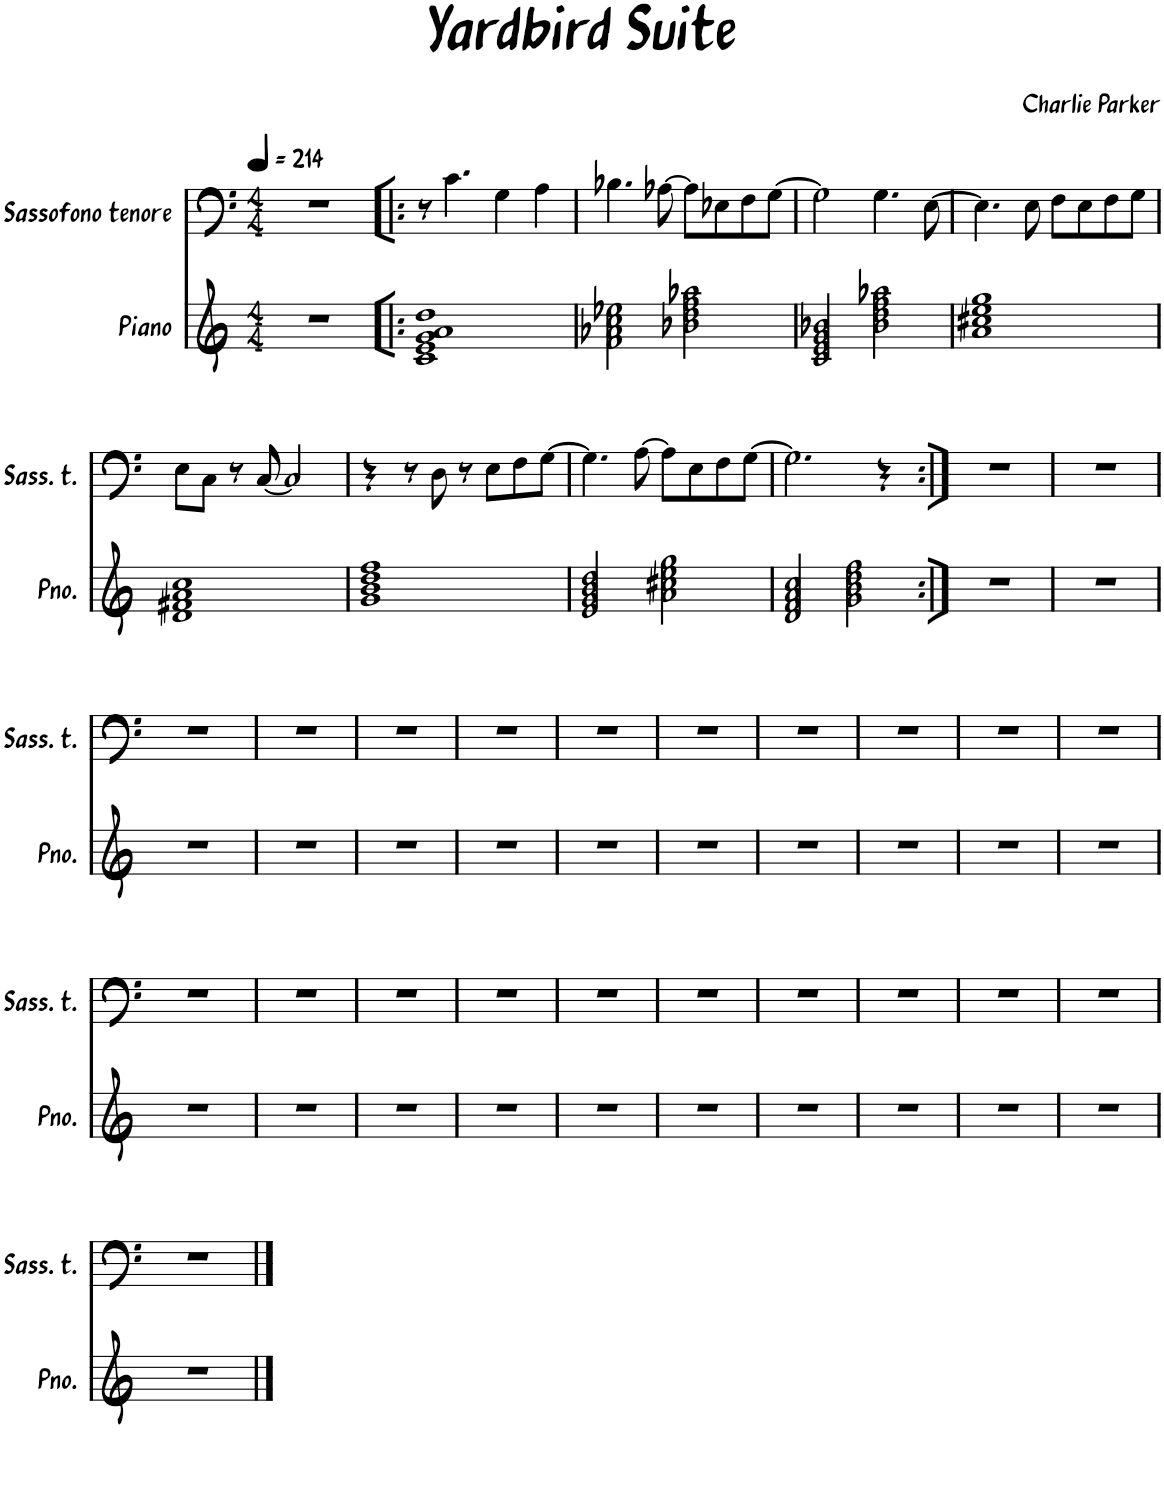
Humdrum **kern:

**kern	**kern
*part2	*part1
*staff2	*staff1
*I"Piano	*I"Sassofono tenore
*I'Pno.	*I'Sass. t.
*clefG2	*clefF4
*	*Trd8c14
*k[]	*k[]
*M4/4	*M4/4
*MM214	*MM214
=1	=1
1r	1r
=2!|:	=2!|:
1c 1e 1g 1a 1dd	8r
.	4.c\
.	4G\
.	4A\
=3	=3
2f\ 2a-X\ 2cc\ 2ee-X\	4.B-X\
.	[8A-X\
2b-X\ 2dd\ 2ff\ 2aa-X\	8A-\L]
.	8E-X\
.	8F\
.	[8G\J
=4	=4
2c/ 2e/ 2g/ 2b-X/	2G\]
2b-\ 2dd\ 2ff\ 2aa-X\	4.G\
.	[8E\
=5	=5
1a 1cc#X 1ee 1gg	4.E\]
.	8E\
.	8F\L
.	8E\
.	8F\
.	8G\J
!!LO:LB:g=z
=6	=6
1d 1f#X 1a 1cc	8E\L
.	8C\J
.	8r
.	[8C/
.	2C/]
=7	=7
1g 1b 1dd 1ff	4r
.	8r
.	8D\
.	8r
.	8E\L
.	8F\
.	[8G\J
=8	=8
2e/ 2g/ 2b/ 2dd/	4.G\]
.	[8A\
2a\ 2cc#X\ 2ee\ 2gg\	8A\L]
.	8E\
.	8F\
.	[8G\J
=9	=9
2d/ 2f/ 2a/ 2cc/	2.G\]
2g\ 2b\ 2dd\ 2ff\	.
.	4r
=10:|!	=10:|!
1r	1r
=11	=11
1r	1r
!!LO:LB:g=z
=12	=12
1r	1r
=13	=13
1r	1r
=14	=14
1r	1r
=15	=15
1r	1r
=16	=16
1r	1r
=17	=17
1r	1r
=18	=18
1r	1r
=19	=19
1r	1r
=20	=20
1r	1r
=21	=21
1r	1r
!!LO:LB:g=z
=22	=22
1r	1r
=23	=23
1r	1r
=24	=24
1r	1r
=25	=25
1r	1r
=26	=26
1r	1r
=27	=27
1r	1r
=28	=28
1r	1r
=29	=29
1r	1r
=30	=30
1r	1r
=31	=31
1r	1r
!!LO:LB:g=z
=32	=32
1r	1r
==	==
*-	*-
